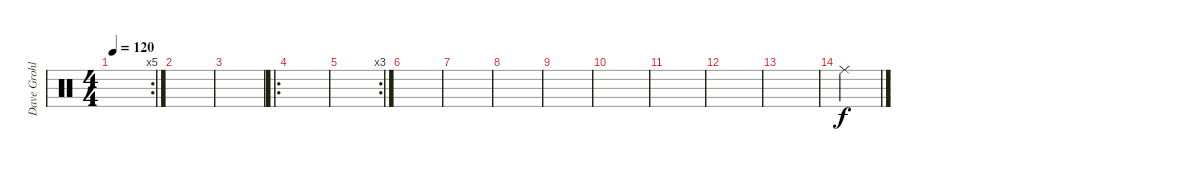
\track ("Dave Grohl" "Dave Grohl") {instrument percussion}
\staff {score}
\articulation defaults
\rc 5
\ts (4 4)
\tempo 120
\clef neutral
\ks c
|
|
|
\ro
|
\rc 3
|
|
|
|
|
|
|
|
|
"Ride (middle)".4
